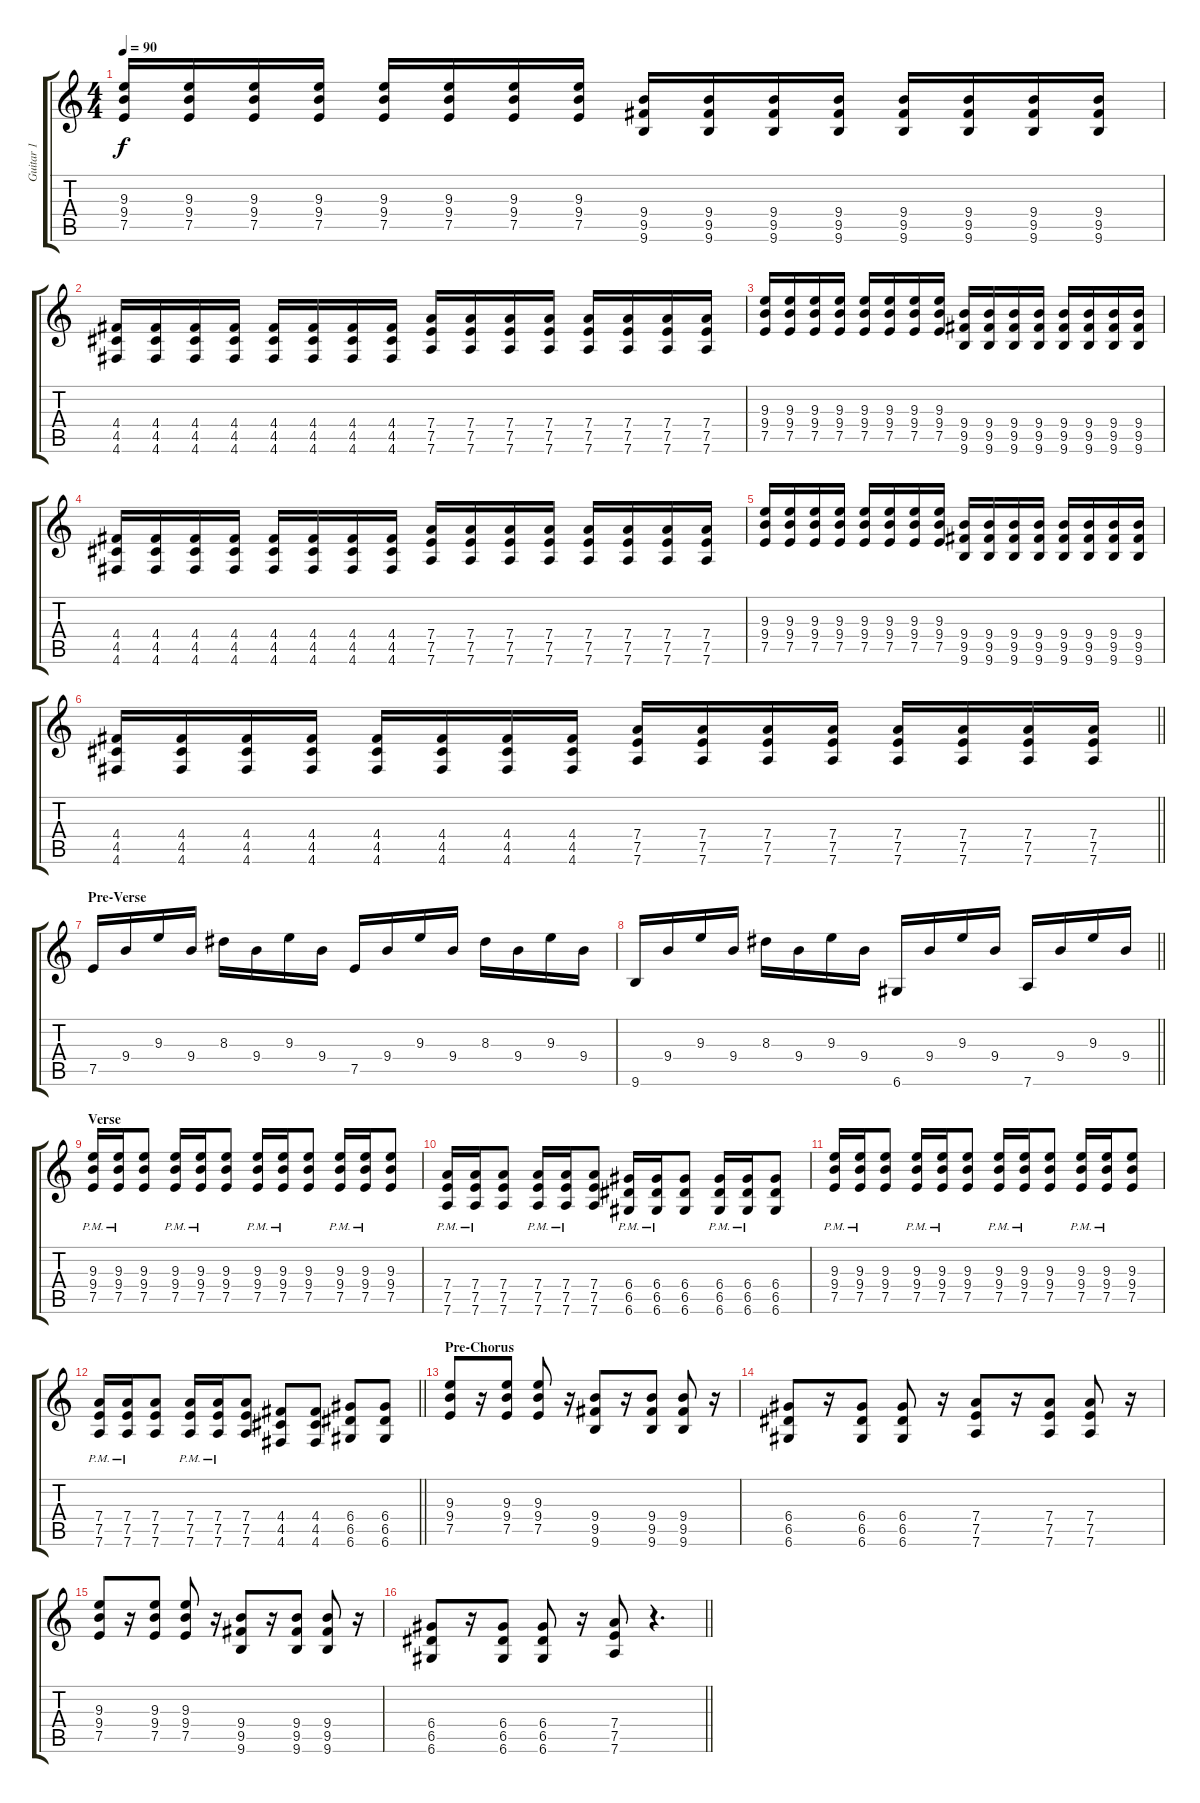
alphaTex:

\track ("Guitar 1" "Guitar 1") {instrument overdrivenguitar}
\staff {score tabs}
\tuning (E4 B3 G3 D3 A2 D2) {hide}
\ts (4 4)
\tempo 90
\clef g2
\ks c
(9.3 9.4 7.5).16{dy f} (9.3 9.4 7.5).16 (9.3 9.4 7.5).16 (9.3 9.4 7.5).16 (9.3 9.4 7.5).16 (9.3 9.4 7.5).16 (9.3 9.4 7.5).16 (9.3 9.4 7.5).16 (9.4 9.5 9.6).16 (9.4 9.5 9.6).16 (9.4 9.5 9.6).16 (9.4 9.5 9.6).16 (9.4 9.5 9.6).16 (9.4 9.5 9.6).16 (9.4 9.5 9.6).16 (9.4 9.5 9.6).16 |
(4.4 4.5 4.6).16 (4.4 4.5 4.6).16 (4.4 4.5 4.6).16 (4.4 4.5 4.6).16 (4.4 4.5 4.6).16 (4.4 4.5 4.6).16 (4.4 4.5 4.6).16 (4.4 4.5 4.6).16 (7.4 7.5 7.6).16 (7.4 7.5 7.6).16 (7.4 7.5 7.6).16 (7.4 7.5 7.6).16 (7.4 7.5 7.6).16 (7.4 7.5 7.6).16 (7.4 7.5 7.6).16 (7.4 7.5 7.6).16 |
(9.3 9.4 7.5).16 (9.3 9.4 7.5).16 (9.3 9.4 7.5).16 (9.3 9.4 7.5).16 (9.3 9.4 7.5).16 (9.3 9.4 7.5).16 (9.3 9.4 7.5).16 (9.3 9.4 7.5).16 (9.4 9.5 9.6).16 (9.4 9.5 9.6).16 (9.4 9.5 9.6).16 (9.4 9.5 9.6).16 (9.4 9.5 9.6).16 (9.4 9.5 9.6).16 (9.4 9.5 9.6).16 (9.4 9.5 9.6).16 |
(4.4 4.5 4.6).16 (4.4 4.5 4.6).16 (4.4 4.5 4.6).16 (4.4 4.5 4.6).16 (4.4 4.5 4.6).16 (4.4 4.5 4.6).16 (4.4 4.5 4.6).16 (4.4 4.5 4.6).16 (7.4 7.5 7.6).16 (7.4 7.5 7.6).16 (7.4 7.5 7.6).16 (7.4 7.5 7.6).16 (7.4 7.5 7.6).16 (7.4 7.5 7.6).16 (7.4 7.5 7.6).16 (7.4 7.5 7.6).16 |
(9.3 9.4 7.5).16 (9.3 9.4 7.5).16 (9.3 9.4 7.5).16 (9.3 9.4 7.5).16 (9.3 9.4 7.5).16 (9.3 9.4 7.5).16 (9.3 9.4 7.5).16 (9.3 9.4 7.5).16 (9.4 9.5 9.6).16 (9.4 9.5 9.6).16 (9.4 9.5 9.6).16 (9.4 9.5 9.6).16 (9.4 9.5 9.6).16 (9.4 9.5 9.6).16 (9.4 9.5 9.6).16 (9.4 9.5 9.6).16 |
\barLineRight lightlight
(4.4 4.5 4.6).16 (4.4 4.5 4.6).16 (4.4 4.5 4.6).16 (4.4 4.5 4.6).16 (4.4 4.5 4.6).16 (4.4 4.5 4.6).16 (4.4 4.5 4.6).16 (4.4 4.5 4.6).16 (7.4 7.5 7.6).16 (7.4 7.5 7.6).16 (7.4 7.5 7.6).16 (7.4 7.5 7.6).16 (7.4 7.5 7.6).16 (7.4 7.5 7.6).16 (7.4 7.5 7.6).16 (7.4 7.5 7.6).16 |
\section ("" "Pre-Verse")
7.5.16 9.4.16 9.3.16 9.4.16 8.3.16 9.4.16 9.3.16 9.4.16 7.5.16 9.4.16 9.3.16 9.4.16 8.3.16 9.4.16 9.3.16 9.4.16 |
\barLineRight lightlight
9.6.16 9.4.16 9.3.16 9.4.16 8.3.16 9.4.16 9.3.16 9.4.16 6.6.16 9.4.16 9.3.16 9.4.16 7.6.16 9.4.16 9.3.16 9.4.16 |
\section ("" "Verse")
(9.3 9.4 7.5{pm}).16 (9.3 9.4 7.5{pm}).16 (9.3 9.4 7.5).8 (9.3 9.4 7.5{pm}).16 (9.3 9.4 7.5{pm}).16 (9.3 9.4 7.5).8 (9.3 9.4 7.5{pm}).16 (9.3 9.4 7.5{pm}).16 (9.3 9.4 7.5).8 (9.3 9.4 7.5{pm}).16 (9.3 9.4 7.5{pm}).16 (9.3 9.4 7.5).8 |
(7.4 7.5 7.6{pm}).16 (7.4 7.5 7.6{pm}).16 (7.4 7.5 7.6).8 (7.4 7.5 7.6{pm}).16 (7.4 7.5 7.6{pm}).16 (7.4 7.5 7.6).8 (6.4 6.5 6.6{pm}).16 (6.4 6.5 6.6{pm}).16 (6.4 6.5 6.6).8 (6.4 6.5 6.6{pm}).16 (6.4 6.5 6.6{pm}).16 (6.4 6.5 6.6).8 |
(9.3 9.4 7.5{pm}).16 (9.3 9.4 7.5{pm}).16 (9.3 9.4 7.5).8 (9.3 9.4 7.5{pm}).16 (9.3 9.4 7.5{pm}).16 (9.3 9.4 7.5).8 (9.3 9.4 7.5{pm}).16 (9.3 9.4 7.5{pm}).16 (9.3 9.4 7.5).8 (9.3 9.4 7.5{pm}).16 (9.3 9.4 7.5{pm}).16 (9.3 9.4 7.5).8 |
\barLineRight lightlight
(7.4 7.5 7.6{pm}).16 (7.4 7.5 7.6{pm}).16 (7.4 7.5 7.6).8 (7.4 7.5 7.6{pm}).16 (7.4 7.5 7.6{pm}).16 (7.4 7.5 7.6).8 (4.4 4.5 4.6).8 (4.4 4.5 4.6).8 (6.4 6.5 6.6).8 (6.4 6.5 6.6).8 |
\section ("" "Pre-Chorus")
(9.3 9.4 7.5).8 r.16 (9.3 9.4 7.5).8 (9.3 9.4 7.5).8 r.16 (9.4 9.5 9.6).8 r.16 (9.4 9.5 9.6).8 (9.4 9.5 9.6).8 r.16 |
(6.4 6.5 6.6).8 r.16 (6.4 6.5 6.6).8 (6.4 6.5 6.6).8 r.16 (7.4 7.5 7.6).8 r.16 (7.4 7.5 7.6).8 (7.4 7.5 7.6).8 r.16 |
(9.3 9.4 7.5).8 r.16 (9.3 9.4 7.5).8 (9.3 9.4 7.5).8 r.16 (9.4 9.5 9.6).8 r.16 (9.4 9.5 9.6).8 (9.4 9.5 9.6).8 r.16 |
\barLineRight lightlight
(6.4 6.5 6.6).8 r.16 (6.4 6.5 6.6).8 (6.4 6.5 6.6).8 r.16 (7.4 7.5 7.6).8 r.4{d}
